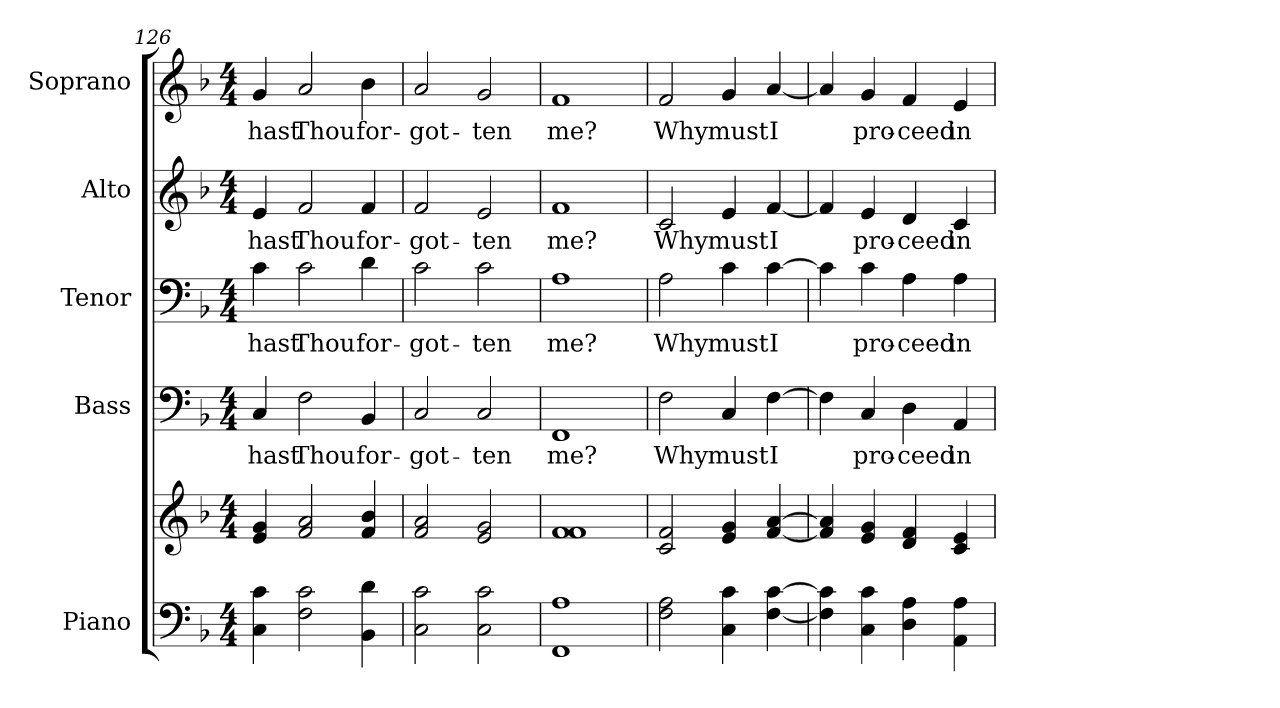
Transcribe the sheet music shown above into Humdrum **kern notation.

**kern	**kern	**kern	**text	**kern	**text	**kern	**text	**kern	**text
*part5	*part5	*part4	*part4	*part3	*part3	*part2	*part2	*part1	*part1
*staff6	*staff5	*staff4	*staff4	*staff3	*staff3	*staff2	*staff2	*staff1	*staff1
*I"Piano	*	*I"Bass	*	*I"Tenor	*	*I"Alto	*	*I"Soprano	*
*I'Pno.	*	*I'B.	*	*I'T.	*	*I'A.	*	*I'S.	*
!!LO:PB:g=z
*clefF4	*clefG2	*clefF4	*	*clefF4	*	*clefG2	*	*clefG2	*
*k[b-]	*k[b-]	*k[b-]	*	*k[b-]	*	*k[b-]	*	*k[b-]	*
*F:	*F:	*F:	*	*F:	*	*F:	*	*F:	*
*M4/4	*M4/4	*M4/4	*	*M4/4	*	*M4/4	*	*M4/4	*
=126	=126	=126	=126	=126	=126	=126	=126	=126	=126
!	!	!	!LO:LY:b:color=#000000	!	!	!	!	!	!
!	!	!	!	!	!LO:LY:b:color=#000000	!	!	!	!
!	!	!	!	!	!	!	!LO:LY:b:color=#000000	!	!
!	!	!	!	!	!	!	!	!	!LO:LY:b:color=#000000
4Ci\ 4ci	4ei/ 4gi	4Ci/	hast	4ci\	hast	4ei/	hast	4gi/	hast
!	!	!	!LO:LY:b:color=#000000	!	!	!	!	!	!
!	!	!	!	!	!LO:LY:b:color=#000000	!	!	!	!
!	!	!	!	!	!	!	!LO:LY:b:color=#000000	!	!
!	!	!	!	!	!	!	!	!	!LO:LY:b:color=#000000
2Fi\ 2ci	2fi/ 2ai	2Fi\	Thou	2ci\	Thou	2fi/	Thou	2ai/	Thou
!	!	!	!LO:LY:b:color=#000000	!	!	!	!	!	!
!	!	!	!	!	!LO:LY:b:color=#000000	!	!	!	!
!	!	!	!	!	!	!	!LO:LY:b:color=#000000	!	!
!	!	!	!	!	!	!	!	!	!LO:LY:b:color=#000000
4BB-i\ 4di	4fi/ 4b-i	4BB-i/	for-	4di\	for-	4fi/	for-	4b-i\	for-
=127	=127	=127	=127	=127	=127	=127	=127	=127	=127
!	!	!	!LO:LY:b:color=#000000	!	!	!	!	!	!
!	!	!	!	!	!LO:LY:b:color=#000000	!	!	!	!
!	!	!	!	!	!	!	!LO:LY:b:color=#000000	!	!
!	!	!	!	!	!	!	!	!	!LO:LY:b:color=#000000
2Ci\ 2ci	2fi/ 2ai	2Ci/	-got-	2ci\	-got-	2fi/	-got-	2ai/	-got-
!	!	!	!LO:LY:b:color=#000000	!	!	!	!	!	!
!	!	!	!	!	!LO:LY:b:color=#000000	!	!	!	!
!	!	!	!	!	!	!	!LO:LY:b:color=#000000	!	!
!	!	!	!	!	!	!	!	!	!LO:LY:b:color=#000000
2Ci\ 2ci	2ei/ 2gi	2Ci/	-ten	2ci\	-ten	2ei/	-ten	2gi/	-ten
!!LO:PB:g=z
=128	=128	=128	=128	=128	=128	=128	=128	=128	=128
!	!	!	!LO:LY:b:color=#000000	!	!	!	!	!	!
!	!	!	!	!	!LO:LY:b:color=#000000	!	!	!	!
!	!	!	!	!	!	!	!LO:LY:b:color=#000000	!	!
!	!	!	!	!	!	!	!	!	!LO:LY:b:color=#000000
1FFi 1Ai	1fi 1fi	1FFi	me?	1Ai	me?	1fi	me?	1fi	me?
=129	=129	=129	=129	=129	=129	=129	=129	=129	=129
!	!	!	!LO:LY:b:color=#000000	!	!	!	!	!	!
!	!	!	!	!	!LO:LY:b:color=#000000	!	!	!	!
!	!	!	!	!	!	!	!LO:LY:b:color=#000000	!	!
!	!	!	!	!	!	!	!	!	!LO:LY:b:color=#000000
2Fi\ 2Ai	2ci/ 2fi	2Fi\	Why	2Ai\	Why	2ci/	Why	2fi/	Why
!	!	!	!LO:LY:b:color=#000000	!	!	!	!	!	!
!	!	!	!	!	!LO:LY:b:color=#000000	!	!	!	!
!	!	!	!	!	!	!	!LO:LY:b:color=#000000	!	!
!	!	!	!	!	!	!	!	!	!LO:LY:b:color=#000000
4Ci\ 4ci	4ei/ 4gi	4Ci/	must	4ci\	must	4ei/	must	4gi/	must
!	!	!	!LO:LY:b:color=#000000	!	!	!	!	!	!
!	!	!	!	!	!LO:LY:b:color=#000000	!	!	!	!
!	!	!	!	!	!	!	!LO:LY:b:color=#000000	!	!
!	!	!	!	!	!	!	!	!	!LO:LY:b:color=#000000
[<4Fi\ [>4ci	[<4fi/ [>4ai	[>4Fi\	I	[>4ci\	I	[<4fi/	I	[<4ai/	I
!!LO:PB:g=z
=130	=130	=130	=130	=130	=130	=130	=130	=130	=130
4Fi\] 4ci]	4fi/] 4ai]	4Fi\]	.	4ci\]	.	4fi/]	.	4ai/]	.
!	!	!	!LO:LY:b:color=#000000	!	!	!	!	!	!
!	!	!	!	!	!LO:LY:b:color=#000000	!	!	!	!
!	!	!	!	!	!	!	!LO:LY:b:color=#000000	!	!
!	!	!	!	!	!	!	!	!	!LO:LY:b:color=#000000
4Ci\ 4ci	4ei/ 4gi	4Ci/	pro-	4ci\	pro-	4ei/	pro-	4gi/	pro-
!	!	!	!LO:LY:b:color=#000000	!	!	!	!	!	!
!	!	!	!	!	!LO:LY:b:color=#000000	!	!	!	!
!	!	!	!	!	!	!	!LO:LY:b:color=#000000	!	!
!	!	!	!	!	!	!	!	!	!LO:LY:b:color=#000000
4Di\ 4Ai	4di/ 4fi	4Di\	-ceed	4Ai\	-ceed	4di/	-ceed	4fi/	-ceed
!	!	!	!LO:LY:b:color=#000000	!	!	!	!	!	!
!	!	!	!	!	!LO:LY:b:color=#000000	!	!	!	!
!	!	!	!	!	!	!	!LO:LY:b:color=#000000	!	!
!	!	!	!	!	!	!	!	!	!LO:LY:b:color=#000000
4AAi\ 4Ai	4ci/ 4ei	4AAi/	in	4Ai\	in	4ci/	in	4ei/	in
=	=	=	=	=	=	=	=	=	=
*-	*-	*-	*-	*-	*-	*-	*-	*-	*-
